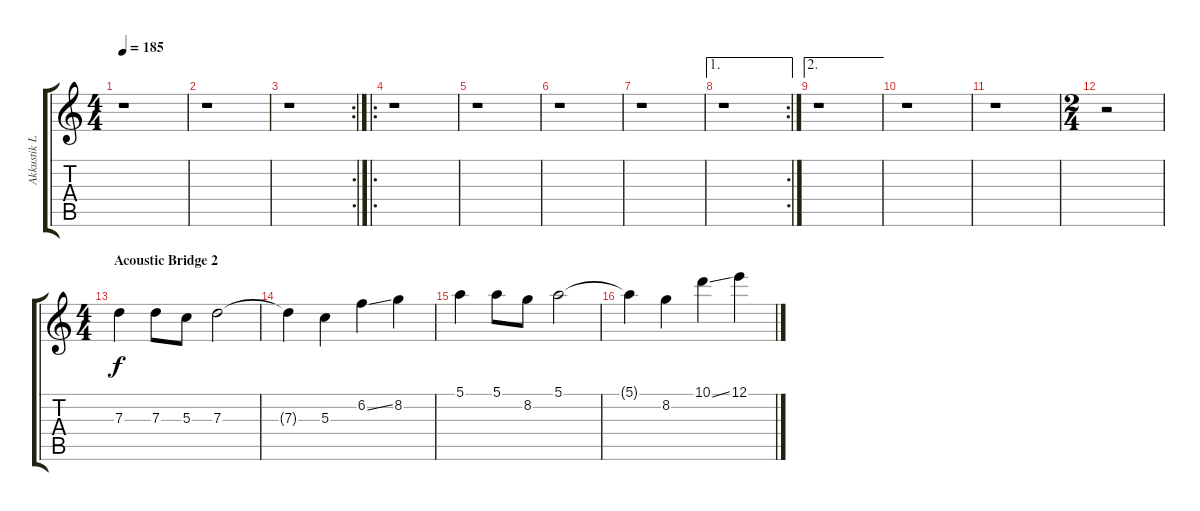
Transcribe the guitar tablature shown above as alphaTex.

\track ("Akkustik Lead" "Akkustik L") {instrument acousticguitarnylon}
\staff {score tabs}
\tuning (E4 B3 G3 D3 A2 E2) {hide}
\ts (4 4)
\tempo 185
\clef g2
\ks c
r.1{dy f} |
r.1 |
\rc 2
r.1 |
\ro
r.1 |
r.1 |
r.1 |
r.1 |
\ae 1
\rc 2
r.1 |
\ae 2
r.1 |
r.1 |
r.1 |
\ts (2 4)
r.2 |
\ts (4 4)
\section ("" "Acoustic Bridge 2")
7.3.4 7.3.8 5.3.8 7.3.2 |
7.3{t}.4 5.3.4 6.2{ss}.4 8.2.4 |
5.1.4 5.1.8 8.2.8 5.1.2 |
5.1{t}.4 8.2.4 10.1{ss}.4 12.1.4
